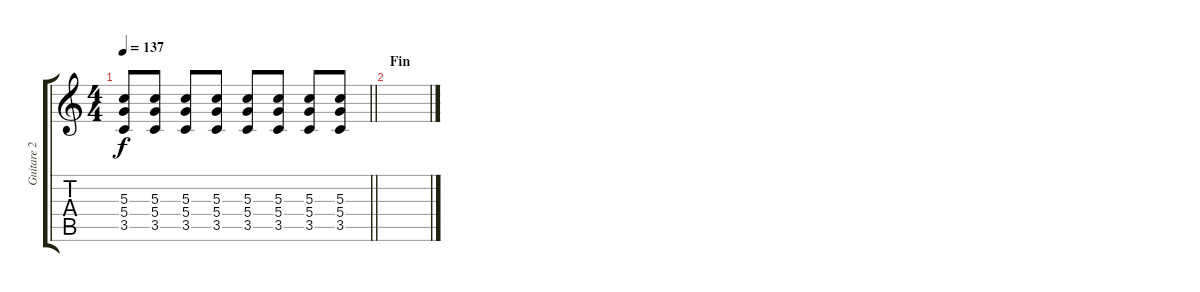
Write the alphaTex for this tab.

\track ("Guitare 2" "Guitare 2") {instrument overdrivenguitar}
\staff {score tabs}
\tuning (E4 B3 G3 D3 A2 E2) {hide}
\ts (4 4)
\tempo 137
\clef g2
\barLineRight lightlight
\ks c
(5.3 5.4 3.5).8{dy f} (5.3 5.4 3.5).8 (5.3 5.4 3.5).8 (5.3 5.4 3.5).8 (5.3 5.4 3.5).8 (5.3 5.4 3.5).8 (5.3 5.4 3.5).8 (5.3 5.4 3.5).8 |
\section ("" "Fin")
